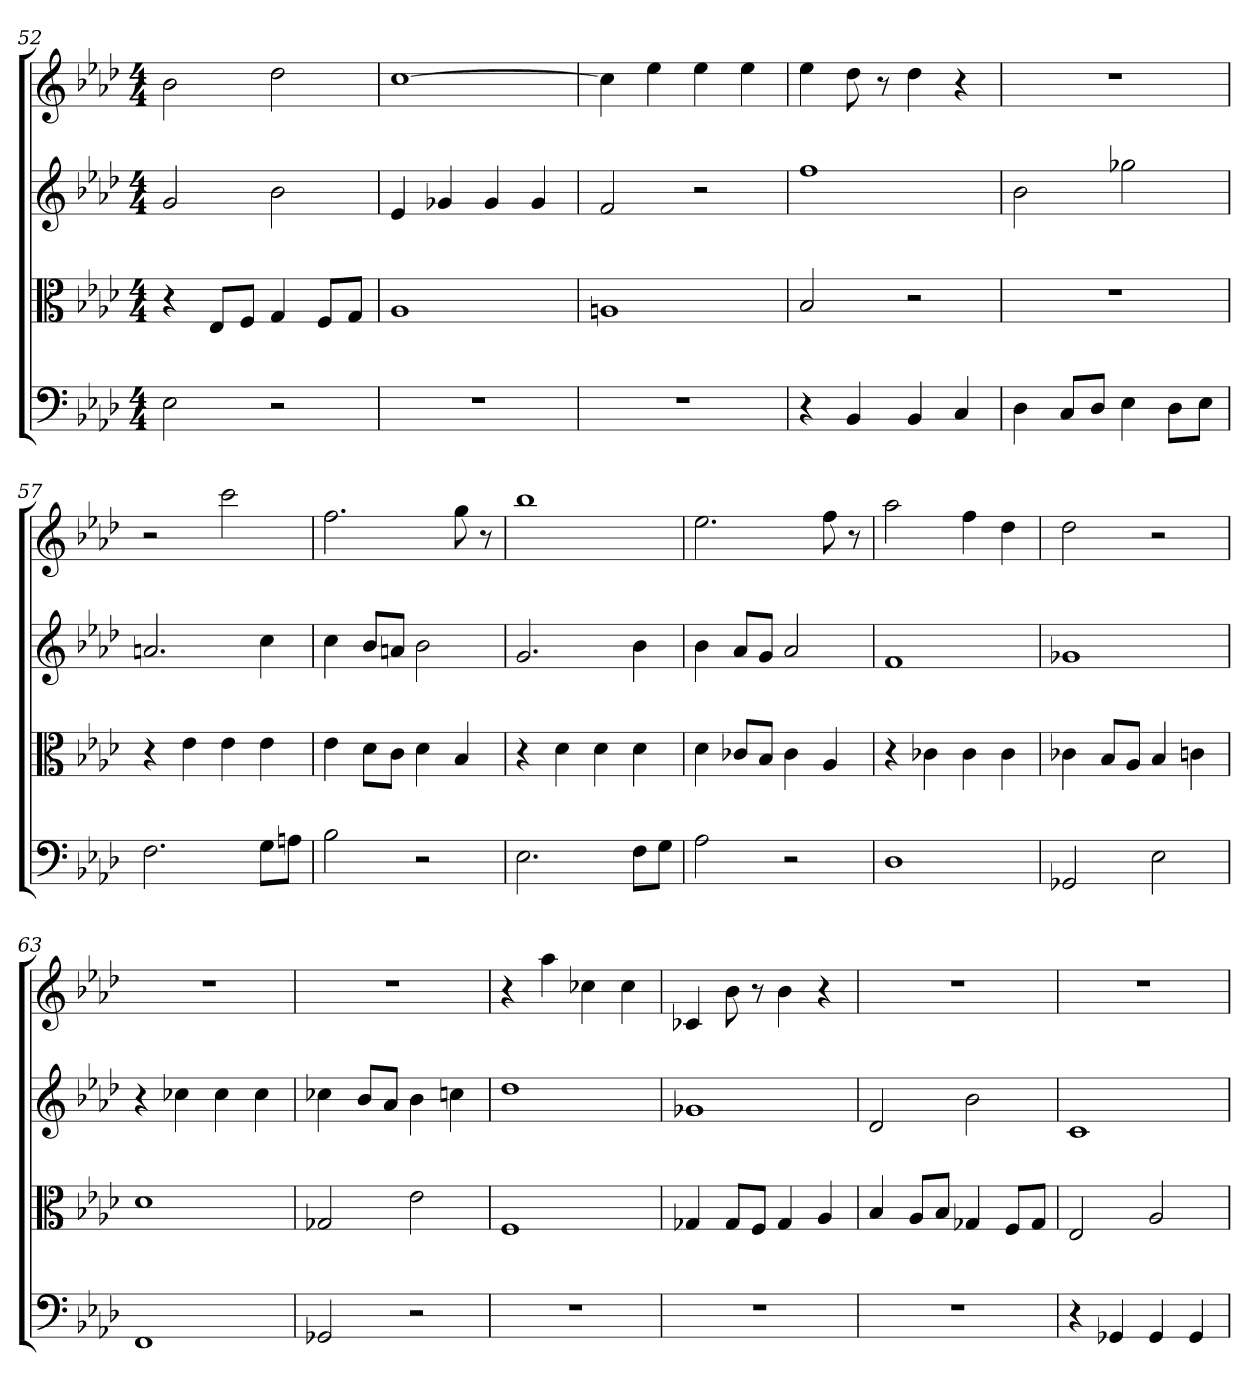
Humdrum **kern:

**kern	**kern	**kern	**kern
*part4	*part3	*part2	*part1
*staff4	*staff3	*staff2	*staff1
*clefF4	*clefC3	*clefG2	*clefG2
*k[b-e-a-d-]	*k[b-e-a-d-]	*k[b-e-a-d-]	*k[b-e-a-d-]
*f:	*f:	*f:	*f:
*M4/4	*M4/4	*M4/4	*M4/4
=52	=52	=52	=52
2E-	4r	2g	2b-
.	8E-/L	.	.
.	8F/J	.	.
2r	4G	2b-	2dd-
.	8F/L	.	.
.	8G/J	.	.
=53	=53	=53	=53
1r	1A-	4e-	[1cc
.	.	4g-X	.
.	.	4g-	.
.	.	4g-	.
=54	=54	=54	=54
1r	1An	2f	4cc]
.	.	.	4ee-
.	.	2r	4ee-
.	.	.	4ee-
=55	=55	=55	=55
4r	2B-	1ff	4ee-
4BB-	.	.	8dd-
.	.	.	8r
4BB-	2r	.	4dd-
4C	.	.	4r
=56	=56	=56	=56
4D-	1r	2b-	1r
8C/L	.	.	.
8D-/J	.	.	.
4E-	.	2gg-X	.
8D-\L	.	.	.
8E-\J	.	.	.
=57	=57	=57	=57
2.F	4r	2.an	2r
.	4e-	.	.
.	4e-	.	2ccc
8G\L	4e-	4cc	.
8An\J	.	.	.
=58	=58	=58	=58
2B-	4e-	4cc	2.ff
.	8d-\L	8b-/L	.
.	8c\J	8an/J	.
2r	4d-	2b-	.
.	4B-	.	8gg
.	.	.	8r
=59	=59	=59	=59
2.E-	4r	2.g	1bb-
.	4d-	.	.
.	4d-	.	.
8F\L	4d-	4b-	.
8G\J	.	.	.
=60	=60	=60	=60
2A-	4d-	4b-	2.ee-
.	8c-X/L	8a-/L	.
.	8B-/J	8g/J	.
2r	4c-	2a-	.
.	4A-	.	8ff
.	.	.	8r
=61	=61	=61	=61
1D-	4r	1f	2aa-
.	4c-X	.	.
.	4c-	.	4ff
.	4c-	.	4dd-
=62	=62	=62	=62
2GG-X	4c-X	1g-X	2dd-
.	8B-/L	.	.
.	8A-/J	.	.
2E-	4B-	.	2r
.	4cn	.	.
=63	=63	=63	=63
1FF	1d-	4r	1r
.	.	4cc-X	.
.	.	4cc-	.
.	.	4cc-	.
=64	=64	=64	=64
2GG-X	2G-X	4cc-X	1r
.	.	8b-/L	.
.	.	8a-/J	.
2r	2e-	4b-	.
.	.	4ccn	.
=65	=65	=65	=65
1r	1F	1dd-	4r
.	.	.	4aa-
.	.	.	4cc-X
.	.	.	4cc-
=66	=66	=66	=66
1r	4G-X	1g-X	4c-X
.	8G-/L	.	8b-
.	8F/J	.	8r
.	4G-	.	4b-
.	4A-	.	4r
=67	=67	=67	=67
1r	4B-	2d-	1r
.	8A-/L	.	.
.	8B-/J	.	.
.	4G-X	2b-	.
.	8F/L	.	.
.	8G-/J	.	.
=68	=68	=68	=68
4r	2E-	1c	1r
4GG-X	.	.	.
4GG-	2A-	.	.
4GG-	.	.	.
=	=	=	=
*-	*-	*-	*-
